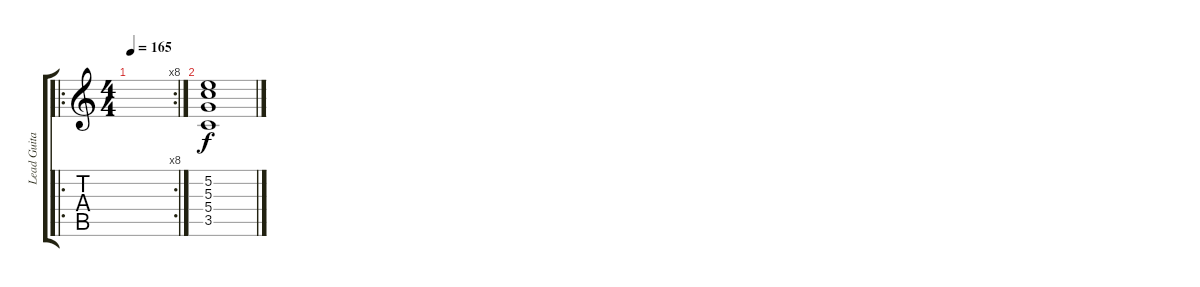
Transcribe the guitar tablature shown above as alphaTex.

\track ("Lead Guitar (pan right)" "Lead Guita") {instrument distortionguitar}
\staff {score tabs}
\tuning (E4 B3 G3 D3 A2 E2) {hide}
\ro
\rc 8
\ts (4 4)
\tempo 165
\clef g2
\ks c
|
(5.2 5.3 5.4 3.5).1
